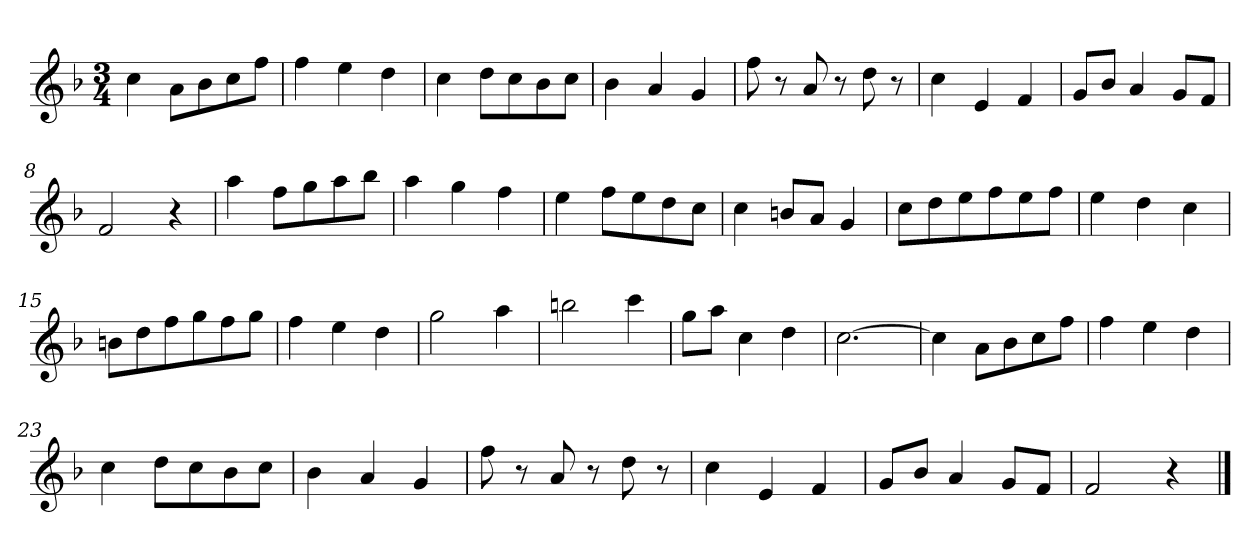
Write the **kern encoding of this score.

**kern
*part1
*staff1
*clefG2
*k[b-]
*F:
*M3/4
=1
4cc\
8a\L
8b-\
8cc\
8ff\J
=2
4ff\
4ee\
4dd\
=3
4cc\
8dd\L
8cc\
8b-\
8cc\J
=4
4b-\
4a/
4g/
=5
8ff\
8r
8a/
8r
8dd\
8r
=6
4cc\
4e/
4f/
=7
8g/L
8b-/J
4a/
8g/L
8f/J
=8
2f/
4r
=9
4aa\
8ff\L
8gg\
8aa\
8bb-\J
=10
4aa\
4gg\
4ff\
!!LO:LB:g=z
=11
4ee\
8ff\L
8ee\
8dd\
8cc\J
=12
4cc\
8bn/L
8a/J
4g/
=13
8cc\L
8dd\
8ee\
8ff\
8ee\
8ff\J
=14
4ee\
4dd\
4cc\
=15
8bn\L
8dd\
8ff\
8gg\
8ff\
8gg\J
=16
4ff\
4ee\
4dd\
=17
2gg\
4aa\
=18
2bbn\
4ccc\
=19
8gg\L
8aa\J
4cc\
4dd\
=20
[2.cc\
!!LO:LB:g=z
=21
4cc\]
8a\L
8b-\
8cc\
8ff\J
=22
4ff\
4ee\
4dd\
=23
4cc\
8dd\L
8cc\
8b-\
8cc\J
=24
4b-\
4a/
4g/
=25
8ff\
8r
8a/
8r
8dd\
8r
=26
4cc\
4e/
4f/
=27
8g/L
8b-/J
4a/
8g/L
8f/J
=28
2f/
4r
==
*-
